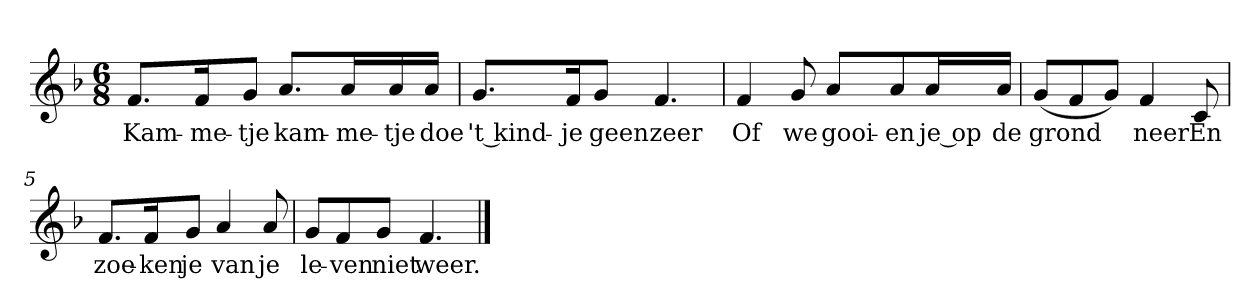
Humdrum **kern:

**kern	**text
*part1	*part1
*staff1	*staff1
*clefG2	*
*k[b-]	*
*F:	*
*M6/8	*
*MM120	*
=1	=1
8.f/L	Kam-
16f/K	-me-
8g/J	-tje
8.a/L	kam-
16a/L	-me-
16a/	-tje
16a/JJ	doe
=2	=2
8.g/L	't kind-
16f/K	-je
8g/J	geen
4.f	zeer
=3	=3
4f	Of
8g	we
8a/L	gooi-
8a/	-en
16a/L	je op
16a/JJ	de
=4	=4
(8g/L	grond
8f/	.
8g/J)	.
4f	neer
8c	En
=5	=5
8.f/L	zoe-
16f/K	-ken
8g/J	je
4a	van
8a	je
=6	=6
8g/L	le-
8f/	-ven
8g/J	niet
4.f	weer.
==	==
*-	*-
